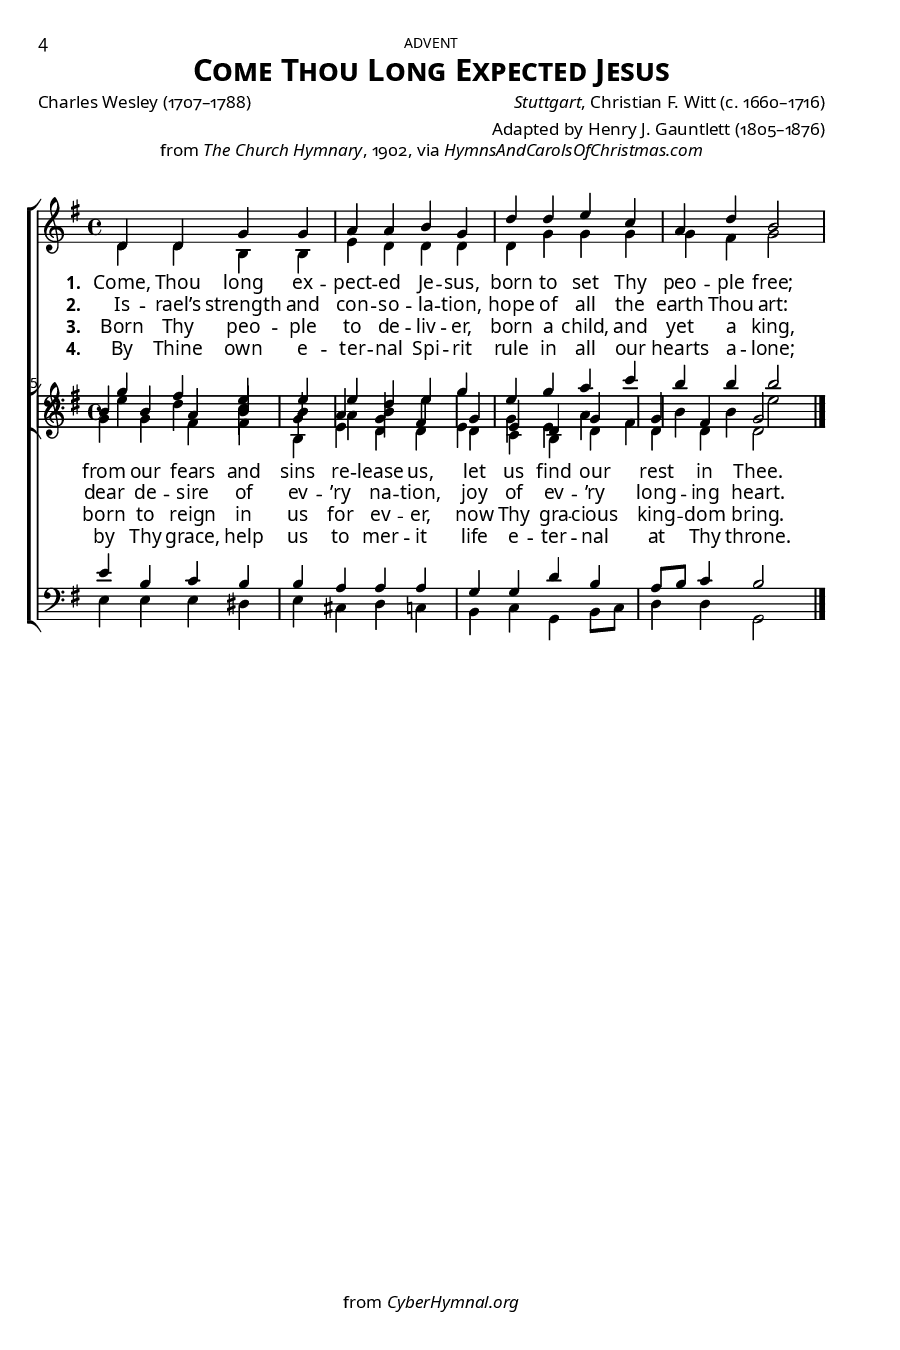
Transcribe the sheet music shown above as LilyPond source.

\version "2.14.2"
\include "util.ly"
\header {
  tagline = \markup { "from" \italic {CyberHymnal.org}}

    title = \markup{\override #'(font-name . "Garamond Premier Pro Semibold"){ \abs-fontsize #15 \smallCapsOldStyle"Come Thou Long Expected Jesus"}}
    poet = \markup\oldStyleNum"Charles Wesley (1707–1788)"
    composer = \markup\concat{\italic"Stuttgart" \oldStyleNum", Christian F. Witt (c. 1660–1716)"}
    arranger = \markup\oldStyleNum"Adapted by Henry J. Gauntlett (1805–1876)"
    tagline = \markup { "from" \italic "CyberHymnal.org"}
  }
\paper {
  print-all-headers = ##f
  paper-height = 9\in
  paper-width = 6\in
  indent = 0\in
  %system-system-spacing = #'((basic-distance . 10) (padding . 0))
  system-system-spacing =
    #'((basic-distance . 0)
       (minimum-distance . 0)
       (padding . -10)
       (stretchability . 100))
  score-markup-spacing =
    #'((basic-distance . 0)
       (minimum-distance . 0)
       (padding . 0)
       (stretchability . 0))
  ragged-last-bottom = ##t
  ragged-bottom = ##f
  two-sided = ##t
  inner-margin = 0.5\in
  outer-margin = 0.25\in
  top-margin = 0.25\in
  bottom-margin = 0.25\in
  first-page-number = #004
  print-first-page-number = ##t
  headerLine = \markup{\override #'(font-name . "Garamond Premier Pro") \smallCaps advent}
  oddHeaderMarkup = \markup\fill-line{
     \override #'(font-name . "Garamond Premier Pro")\abs-fontsize #8.5
     \combine 
        \fill-line{"" \on-the-fly #print-page-number-check-first
        \oldStylePageNum""
        }
        \fill-line{\headerLine}
  }
  evenHeaderMarkup = \markup {
     \override #'(font-name . "Garamond Premier Pro")\abs-fontsize #8.5
     \combine
        \on-the-fly #print-page-number-check-first
        \oldStylePageNum""
        \fill-line{\headerLine}
  }
}
#(set-global-staff-size 15) \paper{ #(define fonts (make-pango-font-tree "GoudyOlSt BT" "Garamond Premier Pro" "Garamond Premier Pro" (/ 15 20))) }

\markup\fill-line \center-align {\concat{"from "\italic"The Church Hymnary" \oldStyleNum", 1902, via " \italic"HymnsAndCarolsOfChristmas.com"}}
\markup \vspace #1






























global = {
  \key g \major
  \time 4/4
  \autoBeamOff
}

sopMusic = \relative c' {
  d4 d g g |
  a a b g |
  d' d e c |
  a d b2 |
  
  b4 b a b |
  g a g fis |
  g e d g |
  g fis g2 \bar "|."
}
sopWords = \lyricmode {
  
}

altoMusic = \relative c' {
  d4 d b b |
  e d d d |
  d g g g |
  g fis g2 |
  g4 g fis fis |
  b, e d d |
  d c b d |
  d d d2 \bar "|."
}
altoWords = \lyricmode {
  \dropLyricsVII
  \set stanza = #"1. "
  Come, Thou long ex -- pect -- ed Je -- sus,
  born to set Thy peo -- ple free;
  from our fears and sins re -- lease us, let us find our rest in Thee.
}
altoWordsII = \lyricmode {
  \dropLyricsVII
%\markup\italic
  \set stanza = #"2. "
  Is -- rael’s strength and con -- so -- la -- tion,
  hope of all the earth Thou art:
  dear de -- sire of ev -- ’ry na -- tion, joy of ev -- ’ry long -- ing heart.
}
altoWordsIII = \lyricmode {
  \dropLyricsVII
  \set stanza = #"3. "
  Born Thy peo -- ple to de -- liv -- er, born a child, and yet a king,
  born to reign in us for ev -- er, now Thy gra -- cious king -- dom bring.
}
altoWordsIV = \lyricmode {
  \dropLyricsVII
  \set stanza = #"4. "
  By Thine own e -- ter -- nal Spi -- rit rule in all our hearts a -- lone;
  by Thy grace, help us to mer -- it life e -- ter -- nal at Thy throne.
}
altoWordsV = \lyricmode {
  \set stanza = #"5. "
  \set ignoreMelismata = ##t
}
altoWordsVI = \lyricmode {
  \set stanza = #"6. "
  \set ignoreMelismata = ##t
}
tenorMusic = \relative c' {
  b4 a g g |
  g fis g b |
  g b c e |
  d d d2 |
  
  e4 b c b |
  b a a a |
  g g d' b |
  a8[ b] c4 b2 \bar "|."
}
tenorWords = \lyricmode {

}

bassMusic = \relative c {
  g'4 fis e d |
  c d g g, |
  b g c a |
  d d g2 |
  
  e4 e e dis |
  e cis d c |
  b c g b8[ c] |
  d4 d g,2 \bar "|."
}
bassWords = \lyricmode {

}

pianoRH = \relative c' {
  
}
pianoLH = \relative c' {
  
}

\score {
  <<
   \new ChoirStaff <<
    \new Staff = women <<
      \new Voice = "sopranos" { \voiceOne << \global \sopMusic >> }
      \new Voice = "altos" { \voiceTwo << \global \altoMusic >> }
    >>
    \new Lyrics \with { alignAboveContext = #"women" \override VerticalAxisGroup #'nonstaff-relatedstaff-spacing = #'((basic-distance . 1))} \lyricsto "sopranos" \sopWords
    \new Lyrics = "altosVI"  \with { alignBelowContext = #"women" \override VerticalAxisGroup #'nonstaff-relatedstaff-spacing = #'((basic-distance . 1))} \lyricsto "sopranos" \altoWordsVI
    \new Lyrics = "altosV"  \with { alignBelowContext = #"women" \override VerticalAxisGroup #'nonstaff-relatedstaff-spacing = #'((basic-distance . 1))} \lyricsto "sopranos" \altoWordsV
    \new Lyrics = "altosIV"  \with { alignBelowContext = #"women" \override VerticalAxisGroup #'nonstaff-relatedstaff-spacing = #'((basic-distance . 1))} \lyricsto "sopranos" \altoWordsIV
    \new Lyrics = "altosIII"  \with { alignBelowContext = #"women" \override VerticalAxisGroup #'nonstaff-relatedstaff-spacing = #'((basic-distance . 1))} \lyricsto "sopranos" \altoWordsIII
    \new Lyrics = "altosII"  \with { alignBelowContext = #"women" \override VerticalAxisGroup #'nonstaff-relatedstaff-spacing = #'((basic-distance . 1))} \lyricsto "sopranos" \altoWordsII
    \new Lyrics = "altos"  \with { alignBelowContext = #"women" \override VerticalAxisGroup #'nonstaff-relatedstaff-spacing = #'((basic-distance . 1))} \lyricsto "sopranos" \altoWords
   \new Staff = men <<
      \clef bass
      \new Voice = "tenors" { \voiceOne << \global \tenorMusic >> }
      \new Voice = "basses" { \voiceTwo << \global \bassMusic >> }
    >>
    \new Lyrics \with { alignAboveContext = #"men" \override VerticalAxisGroup #'nonstaff-relatedstaff-spacing = #'((basic-distance . 1)) } \lyricsto "tenors" \tenorWords
    \new Lyrics \with { alignBelowContext = #"men" \override VerticalAxisGroup #'nonstaff-relatedstaff-spacing = #'((basic-distance . 1)) } \lyricsto "basses" \bassWords
  >>
%    \new PianoStaff << \new Staff { \new Voice { \pianoRH } } \new Staff { \clef "bass" \pianoLH } >>
  >>
  \layout {
    \context {
      \Score
      %\override SpacingSpanner #'base-shortest-duration = #(ly:make-moment 1 8)
      %\override SpacingSpanner #'common-shortest-duration = #(ly:make-moment 1 4)
    }
    \context {
      % Remove all empty staves
      % \Staff \RemoveEmptyStaves \override VerticalAxisGroup #'remove-first = ##t
    }
  }
  
  \midi {
    %\tempo 4 = 90
    \set Staff.midiInstrument = "flute"
  
    \context {
      \Voice
      \remove "Dynamic_performer"
    }
  }
}
